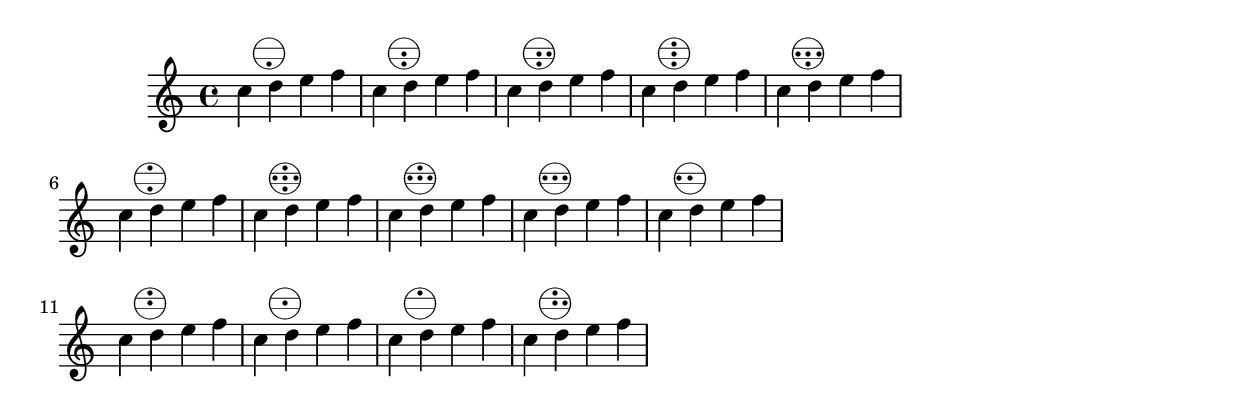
%% DO NOT EDIT this file manually; it is automatically
%% generated from LSR http://lsr.dsi.unimi.it
%% Make any changes in LSR itself, or in Documentation/snippets/new/ ,
%% and then run scripts/auxiliar/makelsr.py
%%
%% This file is in the public domain.
\version "2.14.0"

\header {
  lsrtags = "keyboards"

%% Translation of GIT committish: 615cbf212fdaf0b220b3330da417d0c3602494f2
  texidoces = "
Los símbolos específicos de acordeón discanto se escriben mediante
@code{\\markup}.  Se puede trucar la colocación vertical de los
símbolos modificando los argumentos de @code{\\raise}.

"
  doctitlees = "Símbolos de acordeón discanto"


%% Translation of GIT committish: 0a868be38a775ecb1ef935b079000cebbc64de40
  doctitlede = "Symbole für Akkordeon-Diskantregister"
  texidocde = "
Diskantregister für Akkordeon können mit @code{\\markup} dargestellt werden.
Die vertikale Position der einzelnen Elemente werden mit @code{\\raise}
angepasst.
"

  texidoc = "
Accordion discant-specific symbols are added using @code{\\markup}. The
vertical placement of the symbols can be tweaked by changing the
@code{\\raise} arguments.



"
  doctitle = "Accordion-discant symbols"
} % begin verbatim

discant = \markup {
  \musicglyph #"accordion.discant"
}
dot = \markup {
  \musicglyph #"accordion.dot"
}

\layout { ragged-right = ##t }

% 16 voets register
accBasson = ^\markup {
  \combine
  \discant
  \raise #0.5 \dot
}

% een korig 8 en 16 voets register
accBandon = ^\markup {
  \combine
    \discant
    \combine
      \raise #0.5 \dot
      \raise #1.5 \dot
}

accVCello = ^\markup {
  \combine
    \discant
    \combine
      \raise #0.5 \dot
      \combine
        \raise #1.5 \dot
        \translate #'(1 . 0) \raise #1.5 \dot
}

% 4-8-16 voets register
accHarmon = ^\markup {
  \combine
    \discant
    \combine
      \raise #0.5 \dot
      \combine
        \raise #1.5 \dot
        \raise #2.5 \dot
}

accTrombon = ^\markup {
  \combine
    \discant
    \combine
      \raise #0.5 \dot
      \combine
        \raise #1.5 \dot
        \combine
          \translate #'(1 . 0) \raise #1.5 \dot
          \translate #'(-1 . 0) \raise #1.5 \dot
}

% eenkorig 4 en 16 voets register
accOrgan = ^\markup {
  \combine
    \discant
    \combine
      \raise #0.5 \dot
      \raise #2.5 \dot
}

accMaster = ^\markup {
  \combine
    \discant
    \combine
      \raise #0.5 \dot
      \combine
        \raise #1.5 \dot
        \combine
          \translate #'(1 . 0) \raise #1.5 \dot
          \combine
            \translate #'(-1 . 0) \raise #1.5 \dot
            \raise #2.5 \dot
}

accAccord = ^\markup {
  \combine
    \discant
    \combine
      \raise #1.5 \dot
      \combine
        \translate #'(1 . 0) \raise #1.5 \dot
        \combine
          \translate #'(-1 . 0) \raise #1.5 \dot
          \raise #2.5 \dot
}

accMusette = ^\markup {
  \combine
    \discant
    \combine
      \raise #1.5 \dot
      \combine
        \translate #'(1 . 0) \raise #1.5 \dot
        \translate #'(-1 . 0) \raise #1.5 \dot
}

accCeleste = ^\markup {
  \combine
    \discant
    \combine
      \raise #1.5 \dot
      \translate #'(-1 . 0) \raise #1.5 \dot
}

accOboe = ^\markup {
  \combine
    \discant
    \combine
      \raise #1.5 \dot
      \raise #2.5 \dot
}

accClarin = ^\markup {
  \combine
    \discant
    \raise #1.5 \dot
}

accPiccolo = ^\markup {
    \combine
       \discant
       \raise #2.5 \dot
}

accViolin = ^\markup {
  \combine
    \discant
    \combine
      \raise #1.5 \dot
      \combine
        \translate #'(1 . 0) \raise #1.5 \dot
        \raise #2.5 \dot
}

\relative c'' {
  c4 d\accBasson e f
  c4 d\accBandon e f
  c4 d\accVCello e f
  c4 d\accHarmon e f
  c4 d\accTrombon e f
  \break
  c4 d\accOrgan e f
  c4 d\accMaster e f
  c4 d\accAccord e f
  c4 d\accMusette e f
  c4 d\accCeleste e f
  \break
  c4 d\accOboe e f
  c4 d\accClarin e f
  c4 d\accPiccolo e f
  c4 d\accViolin e f
}

